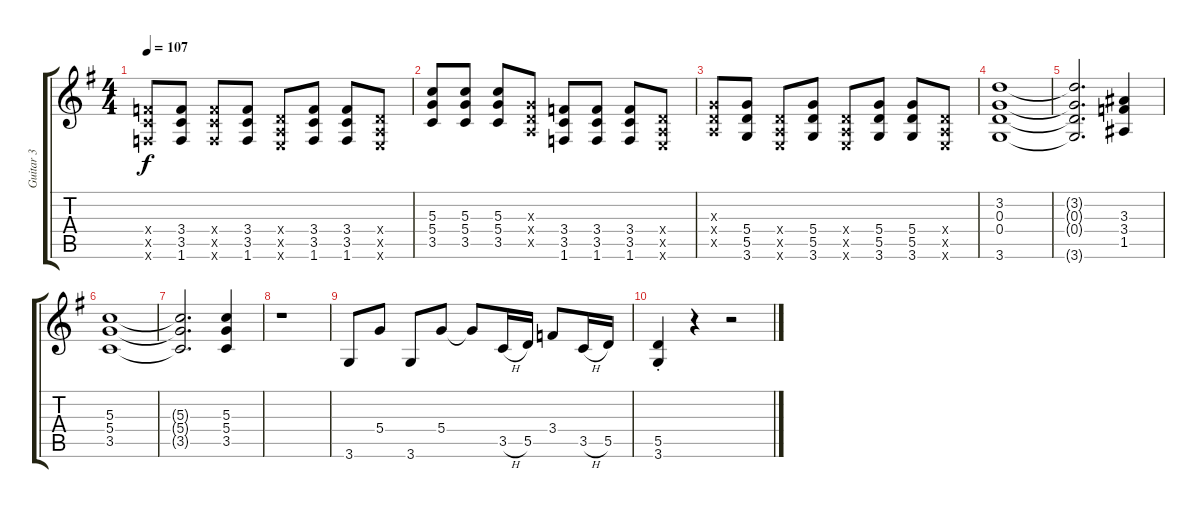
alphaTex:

\track ("Guitar 3" "Guitar 3") {instrument overdrivenguitar}
\staff {score tabs}
\tuning (E4 B3 G3 D3 A2 E2) {hide}
\ts (4 4)
\tempo 107
\clef g2
\ks g
(3.4{x} 3.5{x} 1.6{x}).8{dy f} (3.4 3.5 1.6).8 (3.4{x} 3.5{x} 1.6{x}).8 (3.4 3.5 1.6).8 (0.4{x} 0.5{x} 0.6{x}).8 (3.4 3.5 1.6).8 (3.4 3.5 1.6).8 (0.4{x} 0.5{x} 0.6{x}).8 |
(5.3 5.4 3.5).8 (5.3 5.4 3.5).8 (5.3 5.4 3.5).8 (0.3{x} 0.4{x} 0.5{x}).8 (3.4 3.5 1.6).8 (3.4 3.5 1.6).8 (3.4 3.5 1.6).8 (0.4{x} 0.5{x} 0.6{x}).8 |
(0.3{x} 0.4{x} 0.5{x}).8 (5.4 5.5 3.6).8 (0.4{x} 0.5{x} 0.6{x}).8 (5.4 5.5 3.6).8 (0.4{x} 0.5{x} 0.6{x}).8 (5.4 5.5 3.6).8 (5.4 5.5 3.6).8 (0.4{x} 0.5{x} 0.6{x}).8 |
(3.2 0.3 0.4 3.6).1 |
(3.2{t} 0.3{t} 0.4{t} 3.6{t}).2{d} (3.3 3.4 1.5).4 |
(5.3 5.4 3.5).1 |
(5.3{t} 5.4{t} 3.5{t}).2{d} (5.3 5.4 3.5).4 |
r.1 |
3.6.8 5.4.8 3.6.8 5.4.8 5.4{t}.8 3.5{h}.16 5.5.16 3.4.8 3.5{h}.16 5.5.16 |
(5.5 3.6{st}).4 r.4 r.2
